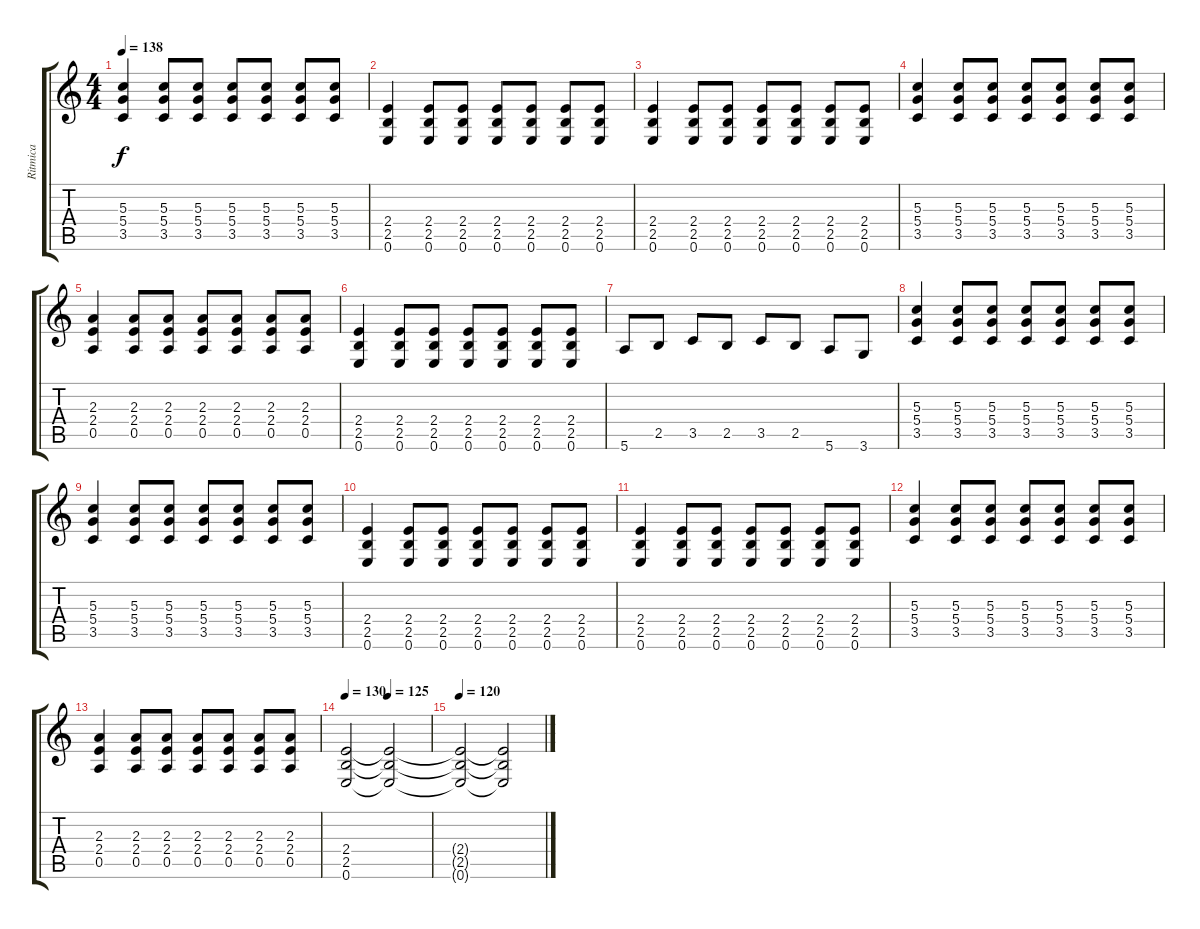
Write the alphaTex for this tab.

\track ("Ritmica" "Ritmica") {instrument distortionguitar}
\staff {score tabs}
\tuning (E4 B3 G3 D3 A2 E2) {hide}
\ts (4 4)
\tempo 138
\clef g2
\ks c
(5.3 5.4 3.5).4{dy f} (5.3 5.4 3.5).8 (5.3 5.4 3.5).8 (5.3 5.4 3.5).8 (5.3 5.4 3.5).8 (5.3 5.4 3.5).8 (5.3 5.4 3.5).8 |
(2.4 2.5 0.6).4 (2.4 2.5 0.6).8 (2.4 2.5 0.6).8 (2.4 2.5 0.6).8 (2.4 2.5 0.6).8 (2.4 2.5 0.6).8 (2.4 2.5 0.6).8 |
(2.4 2.5 0.6).4 (2.4 2.5 0.6).8 (2.4 2.5 0.6).8 (2.4 2.5 0.6).8 (2.4 2.5 0.6).8 (2.4 2.5 0.6).8 (2.4 2.5 0.6).8 |
(5.3 5.4 3.5).4 (5.3 5.4 3.5).8 (5.3 5.4 3.5).8 (5.3 5.4 3.5).8 (5.3 5.4 3.5).8 (5.3 5.4 3.5).8 (5.3 5.4 3.5).8 |
(2.3 2.4 0.5).4 (2.3 2.4 0.5).8 (2.3 2.4 0.5).8 (2.3 2.4 0.5).8 (2.3 2.4 0.5).8 (2.3 2.4 0.5).8 (2.3 2.4 0.5).8 |
(2.4 2.5 0.6).4 (2.4 2.5 0.6).8 (2.4 2.5 0.6).8 (2.4 2.5 0.6).8 (2.4 2.5 0.6).8 (2.4 2.5 0.6).8 (2.4 2.5 0.6).8 |
5.6.8 2.5.8 3.5.8 2.5.8 3.5.8 2.5.8 5.6.8 3.6.8 |
(5.3 5.4 3.5).4 (5.3 5.4 3.5).8 (5.3 5.4 3.5).8 (5.3 5.4 3.5).8 (5.3 5.4 3.5).8 (5.3 5.4 3.5).8 (5.3 5.4 3.5).8 |
(5.3 5.4 3.5).4 (5.3 5.4 3.5).8 (5.3 5.4 3.5).8 (5.3 5.4 3.5).8 (5.3 5.4 3.5).8 (5.3 5.4 3.5).8 (5.3 5.4 3.5).8 |
(2.4 2.5 0.6).4 (2.4 2.5 0.6).8 (2.4 2.5 0.6).8 (2.4 2.5 0.6).8 (2.4 2.5 0.6).8 (2.4 2.5 0.6).8 (2.4 2.5 0.6).8 |
(2.4 2.5 0.6).4 (2.4 2.5 0.6).8 (2.4 2.5 0.6).8 (2.4 2.5 0.6).8 (2.4 2.5 0.6).8 (2.4 2.5 0.6).8 (2.4 2.5 0.6).8 |
(5.3 5.4 3.5).4 (5.3 5.4 3.5).8 (5.3 5.4 3.5).8 (5.3 5.4 3.5).8 (5.3 5.4 3.5).8 (5.3 5.4 3.5).8 (5.3 5.4 3.5).8 |
(2.3 2.4 0.5).4 (2.3 2.4 0.5).8 (2.3 2.4 0.5).8 (2.3 2.4 0.5).8 (2.3 2.4 0.5).8 (2.3 2.4 0.5).8 (2.3 2.4 0.5).8 |
\tempo 130
\tempo (125 0.5)
(2.4 2.5 0.6).2 (2.4{t} 2.5{t} 0.6{t}).2{volume 10} |
\tempo 120
(2.4{t} 2.5{t} 0.6{t}).2{volume 8} (2.4{t} 2.5{t} 0.6{t}).2{volume 6}
